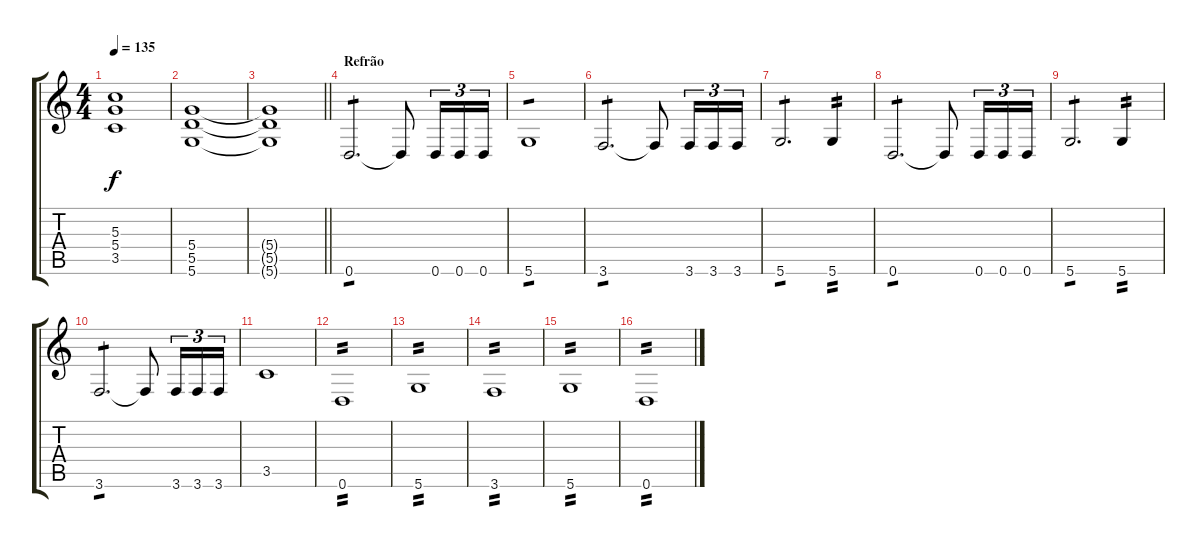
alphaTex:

\track "" {instrument distortionguitar}
\staff {score tabs}
\tuning (E4 B3 G3 D3 A2 D2) {hide}
\ts (4 4)
\tempo 135
\clef g2
\ks c
(5.3{t} 5.4{t} 3.5{t}).1{dy f} |
(5.4 5.5 5.6).1 |
\barLineRight lightlight
(5.4{t} 5.5{t} 5.6{t}).1 |
\section ("" "Refrão")
0.6.2{d tp 1} 0.6{t}.8 0.6.16{tu (3 2)} 0.6.16{tu (3 2)} 0.6.16{tu (3 2)} |
5.6.1{tp 1} |
3.6.2{d tp 1} 3.6{t}.8 3.6.16{tu (3 2)} 3.6.16{tu (3 2)} 3.6.16{tu (3 2)} |
5.6.2{d tp 1} 5.6.4{tp 2} |
0.6.2{d tp 1} 0.6{t}.8 0.6.16{tu (3 2)} 0.6.16{tu (3 2)} 0.6.16{tu (3 2)} |
5.6.2{d tp 1} 5.6.4{tp 2} |
3.6.2{d tp 1} 3.6{t}.8 3.6.16{tu (3 2)} 3.6.16{tu (3 2)} 3.6.16{tu (3 2)} |
3.5.1 |
0.6.1{tp 2} |
5.6.1{tp 2} |
3.6.1{tp 2} |
5.6.1{tp 2} |
0.6.1{tp 2}
